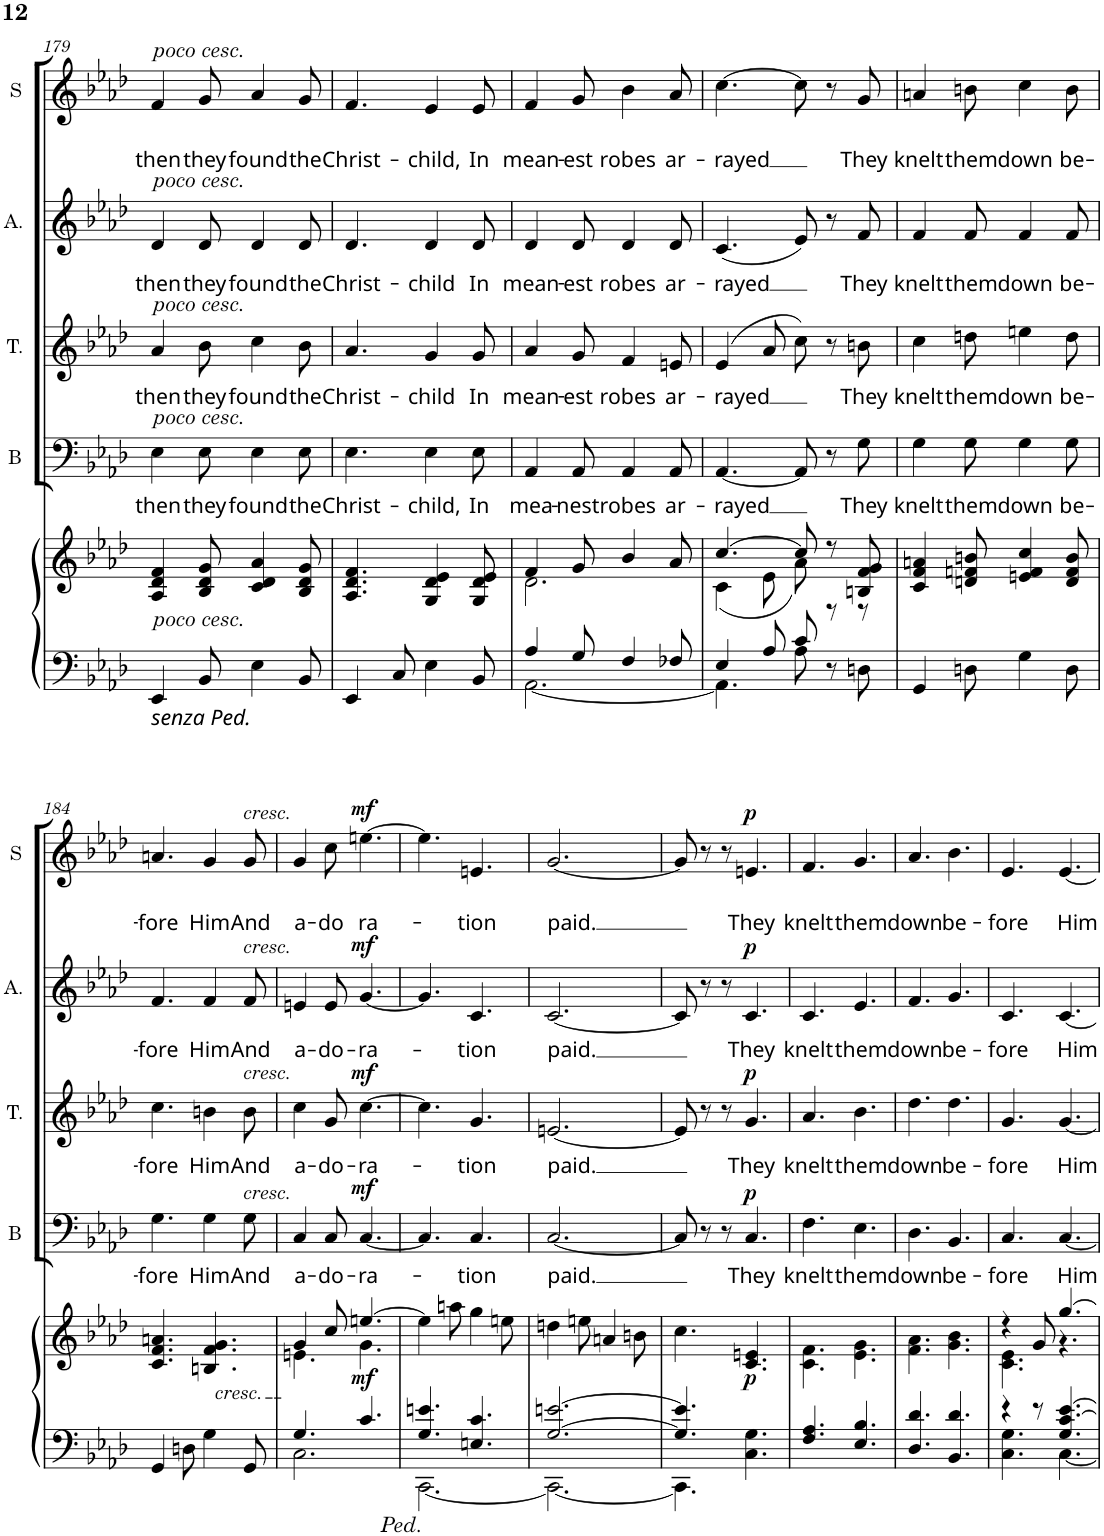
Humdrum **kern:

**kern	**kern	**dynam	**kern	**text	**dynam	**kern	**text	**dynam	**kern	**text	**dynam	**kern	**text	**text	**dynam
*part5	*part5	*part5	*part4	*part4	*part4	*part3	*part3	*part3	*part2	*part2	*part2	*part1	*part1	*part1	*part1
*staff6	*staff5	*staff5/6	*staff4	*staff4	*staff4	*staff3	*staff3	*staff3	*staff2	*staff2	*staff2	*staff1	*staff1	*staff1	*staff1
*I"Orgel	*	*	*I"Bas	*	*	*I"Tenor	*	*	*I"Alt	*	*	*I"Sopraan	*	*	*
*	*	*	*I'B	*	*	*I'T.	*	*	*I'A.	*	*	*I'S	*	*	*
!!LO:PB:g=z
*clefF4	*clefG2	*	*clefF4	*	*	*clefG2	*	*	*clefG2	*	*	*clefG2	*	*	*
*	*	*	*	*	*	*Trd7c12	*	*	*	*	*	*	*	*	*
*k[b-e-a-d-]	*k[b-e-a-d-]	*	*k[b-e-a-d-]	*	*	*k[b-e-a-d-]	*	*	*k[b-e-a-d-]	*	*	*k[b-e-a-d-]	*	*	*
*f:	*f:	*	*f:	*	*	*f:	*	*	*f:	*	*	*f:	*	*	*
*M6/8	*M6/8	*	*M6/8	*	*	*M6/8	*	*	*M6/8	*	*	*M6/8	*	*	*
=179	=179	=179	=179	=179	=179	=179	=179	=179	=179	=179	=179	=179	=179	=179	=179
!	!	!	!	!	!	!	!	!	!	!	!	!LO:TX:a:i:t=poco cesc.	!	!	!
!	!	!	!	!	!	!	!	!	!LO:TX:a:i:t=poco cesc.	!	!	!	!	!	!
!	!	!	!	!	!	!LO:TX:a:i:t=poco cesc.	!	!	!	!	!	!	!	!	!
!	!	!	!LO:TX:a:i:t=poco cesc.	!	!	!	!	!	!	!	!	!	!	!	!
!LO:TX:b:i:t=senza Ped.	!	!	!	!	!	!	!	!	!	!	!	!	!	!	!
!LO:TX:a:i:t=poco cesc.	!	!	!	!	!	!	!	!	!	!	!	!	!	!	!
!	!	!	!	!LO:LY:b	!	!	!LO:LY:b	!	!	!LO:LY:b	!	!	!	!LO:LY:b	!
4EE-/	4A-/ 4d-/ 4f/	.	4E-\	then	.	4a-/	then	.	4d-/	then	.	4f/	.	then	.
!	!	!	!	!LO:LY:b	!	!	!LO:LY:b	!	!	!LO:LY:b	!	!	!	!LO:LY:b	!
8BB-/	8B-/ 8d-/ 8g/	.	8E-\	they	.	8b-\	they	.	8d-/	they	.	8g/	.	they	.
!	!	!	!	!LO:LY:b	!	!	!LO:LY:b	!	!	!LO:LY:b	!	!	!	!LO:LY:b	!
4E-\	4c/ 4d-/ 4a-/	.	4E-\	found	.	4cc\	found	.	4d-/	found	.	4a-/	.	found	.
!	!	!	!	!LO:LY:b	!	!	!LO:LY:b	!	!	!LO:LY:b	!	!	!	!LO:LY:b	!
8BB-/	8B-/ 8d-/ 8g/	.	8E-\	the	.	8b-\	the	.	8d-/	the	.	8g/	.	the	.
=180	=180	=180	=180	=180	=180	=180	=180	=180	=180	=180	=180	=180	=180	=180	=180
!	!	!	!	!LO:LY:b	!	!	!LO:LY:b	!	!	!LO:LY:b	!	!	!	!LO:LY:b	!
4EE-/	4.A-/ 4.d-/ 4.f/	.	4.E-\	Christ-	.	4.a-/	Christ-	.	4.d-/	Christ-	.	4.f/	.	Christ-	.
8C/	.	.	.	.	.	.	.	.	.	.	.	.	.	.	.
!	!	!	!	!LO:LY:b	!	!	!LO:LY:b	!	!	!LO:LY:b	!	!	!	!LO:LY:b	!
4E-\	4G/ 4d-/ 4e-/	.	4E-\	-child,	.	4g/	-child	.	4d-/	-child	.	4e-/	.	-child,	.
!	!	!	!	!LO:LY:b	!	!	!LO:LY:b	!	!	!LO:LY:b	!	!	!	!LO:LY:b	!
8BB-/	8G/ 8d-/ 8e-/	.	8E-\	In	.	8g/	In	.	8d-/	In	.	8e-/	.	In	.
=181	=181	=181	=181	=181	=181	=181	=181	=181	=181	=181	=181	=181	=181	=181	=181
*^	*^	*	*	*	*	*	*	*	*	*	*	*	*	*	*
!	!	!	!	!	!	!LO:LY:b	!	!	!LO:LY:b	!	!	!LO:LY:b	!	!	!	!LO:LY:b	!
4A-/	[2.AA-\	4f/	2.d-\	.	4AA-/	mea-	.	4a-/	mean-	.	4d-/	mean-	.	4f/	.	mean-	.
!	!	!	!	!	!	!LO:LY:b	!	!	!LO:LY:b	!	!	!LO:LY:b	!	!	!	!LO:LY:b	!
8G/	.	8g/	.	.	8AA-/	-nest	.	8g/	-est	.	8d-/	-est	.	8g/	.	-est	.
!	!	!	!	!	!	!LO:LY:b	!	!	!LO:LY:b	!	!	!LO:LY:b	!	!	!	!LO:LY:b	!
4F/	.	4b-/	.	.	4AA-/	robes	.	4f/	robes	.	4d-/	robes	.	4b-\	.	robes	.
!	!	!	!	!	!	!LO:LY:b	!	!	!LO:LY:b	!	!	!LO:LY:b	!	!	!	!LO:LY:b	!
8F-X/	.	8a-/	.	.	8AA-/	ar-	.	8en/	ar-	.	8d-/	ar-	.	8a-/	.	ar-	.
=182	=182	=182	=182	=182	=182	=182	=182	=182	=182	=182	=182	=182	=182	=182	=182	=182	=182
!	!	!	!	!	!	!LO:LY:b	!	!	!LO:LY:b	!	!	!LO:LY:b	!	!	!	!LO:LY:b	!
4E-/	4.AA-\]	[4.cc/	(<4c\	.	[4.AA-/	-rayed	.	(>4e-/	-rayed	.	(<4.c/	-rayed	.	[4.cc\	.	-rayed	.
8A-/	.	.	8e-\	.	.	.	.	8a-/	.	.	.	.	.	.	.	.	.
8c/	8A-\	8cc/]	8a-\)	.	8AA-/]	.	.	8cc\)	.	.	8e-/)	.	.	8cc\]	.	.	.
8r	8ryy	8r	8r	.	8r	.	.	8r	.	.	8r	.	.	8r	.	.	.
!	!	!	!	!	!	!LO:LY:b	!	!	!LO:LY:b	!	!	!LO:LY:b	!	!	!	!LO:LY:b	!
8ryy	8Dn\	8Bn/ 8f/ 8g/	8r	.	8G\	They	.	8bn\	They	.	8f/	They	.	8g/	.	They	.
=183	=183	=183	=183	=183	=183	=183	=183	=183	=183	=183	=183	=183	=183	=183	=183	=183	=183
!	!	!	!	!	!	!LO:LY:b	!	!	!LO:LY:b	!	!	!LO:LY:b	!	!	!	!LO:LY:b	!
*v	*v	*	*	*	*	*	*	*	*	*	*	*	*	*	*	*	*
*	*v	*v	*	*	*	*	*	*	*	*	*	*	*	*	*	*
4GG/	4c/ 4f/ 4an/	.	4G\	knelt	.	4cc\	knelt	.	4f/	knelt	.	4an/	.	knelt	.
!	!	!	!	!LO:LY:b	!	!	!LO:LY:b	!	!	!LO:LY:b	!	!	!	!LO:LY:b	!
8Dn\	8dn/ 8fn/ 8bn/	.	8G\	them	.	8ddn\	them	.	8f/	them	.	8bn\	.	them	.
!	!	!	!	!LO:LY:b	!	!	!LO:LY:b	!	!	!LO:LY:b	!	!	!	!LO:LY:b	!
4G\	4en/ 4f/ 4cc/	.	4G\	down	.	4een\	down	.	4f/	down	.	4cc\	.	down	.
!	!	!	!	!LO:LY:b	!	!	!LO:LY:b	!	!	!LO:LY:b	!	!	!	!LO:LY:b	!
8D\	8d/ 8f/ 8b/	.	8G\	be-	.	8dd\	be-	.	8f/	be-	.	8b\	.	be-	.
!!LO:LB:g=z
=184	=184	=184	=184	=184	=184	=184	=184	=184	=184	=184	=184	=184	=184	=184	=184
!	!	!	!	!LO:LY:b	!	!	!LO:LY:b	!	!	!LO:LY:b	!	!	!	!LO:LY:b	!
4GG/	4.c/ 4.f/ 4.an/	.	4.G\	-fore	.	4.cc\	-fore	.	4.f/	-fore	.	4.an/	.	-fore	.
8Dn\	.	.	.	.	.	.	.	.	.	.	.	.	.	.	.
!	!LO:TX:b:i:t=cresc.	!	!	!	!	!	!	!	!	!	!	!	!	!	!
!	!	!	!	!LO:LY:b	!	!	!LO:LY:b	!	!	!LO:LY:b	!	!	!	!LO:LY:b	!
4G\	4.Bn/ 4.f/ 4.g/	.	4G\	Him	.	4bn\	Him	.	4f/	Him	.	4g/	.	Him	.
!	!	!	!	!	!	!	!	!	!	!	!	!LO:TX:a:i:t=cresc.	!	!	!
!	!	!	!	!	!	!	!	!	!LO:TX:a:i:t=cresc.	!	!	!	!	!	!
!	!	!	!	!	!	!LO:TX:a:i:t=cresc.	!	!	!	!	!	!	!	!	!
!	!	!	!LO:TX:a:i:t=cresc.	!	!	!	!	!	!	!	!	!	!	!	!
!	!	!	!	!LO:LY:b	!	!	!LO:LY:b	!	!	!LO:LY:b	!	!	!	!LO:LY:b	!
8GG/	.	.	8G\	And	.	8b\	And	.	8f/	And	.	8g/	.	And	.
=185	=185	=185	=185	=185	=185	=185	=185	=185	=185	=185	=185	=185	=185	=185	=185
*^	*^	*	*	*	*	*	*	*	*	*	*	*	*	*	*
!	!	!	!	!	!	!LO:LY:b	!	!	!LO:LY:b	!	!	!LO:LY:b	!	!	!	!LO:LY:b	!
4.G/	2.C\	4g/	4.en\	.	4C/	a-	.	4cc\	a-	.	4en/	a-	.	4g/	.	a-	.
!	!	!	!	!	!	!LO:LY:b	!	!	!LO:LY:b	!	!	!LO:LY:b	!	!	!	!LO:LY:b	!
.	.	8cc/	.	.	8C/	-do-	.	8g/	-do-	.	8e/	-do-	.	8cc\	.	-do	.
!	!	!	!	!LO:DY:a=2	!	!LO:LY:b	!LO:DY:a	!	!LO:LY:b	!LO:DY:a	!	!LO:LY:b	!LO:DY:a	!	!	!LO:LY:b	!LO:DY:a
4.c/	.	[4.een/	4.g\	mf	[4.C/	-ra-	mf	[4.cc\	-ra-	mf	[4.g/	-ra-	mf	[4.een\	.	-ra-	mf
=186	=186	=186	=186	=186	=186	=186	=186	=186	=186	=186	=186	=186	=186	=186	=186	=186	=186
!LO:TX:b:i:t=Ped.	!	!	!	!	!	!	!	!	!	!	!	!	!	!	!	!	!
*	*	*v	*v	*	*	*	*	*	*	*	*	*	*	*	*	*	*
4.G/ 4.en/	[2.CC\	4ee\]	.	4.C/]	.	.	4.cc\]	.	.	4.g/]	.	.	4.ee\]	.	.	.
.	.	8aan\	.	.	.	.	.	.	.	.	.	.	.	.	.	.
!	!	!	!	!	!LO:LY:b	!	!	!LO:LY:b	!	!	!LO:LY:b	!	!	!	!LO:LY:b	!
4.En/ 4.c/	.	4gg\	.	4.C/	-tion	.	4.g/	-tion	.	4.c/	-tion	.	4.en/	.	-tion	.
.	.	8een\	.	.	.	.	.	.	.	.	.	.	.	.	.	.
=187	=187	=187	=187	=187	=187	=187	=187	=187	=187	=187	=187	=187	=187	=187	=187	=187
!	!	!	!	!	!LO:LY:b	!	!	!LO:LY:b	!	!	!LO:LY:b	!	!	!	!LO:LY:b	!
[2.G/ [2.en/	2.CC\_	4ddn\	.	[2.C/	paid.	.	[2.en/	paid.	.	[2.c/	paid.	.	[2.g/	.	paid.	.
.	.	8een\	.	.	.	.	.	.	.	.	.	.	.	.	.	.
.	.	4an/	.	.	.	.	.	.	.	.	.	.	.	.	.	.
.	.	8bn\	.	.	.	.	.	.	.	.	.	.	.	.	.	.
=188	=188	=188	=188	=188	=188	=188	=188	=188	=188	=188	=188	=188	=188	=188	=188	=188
*	*	*^	*	*	*	*	*	*	*	*	*	*	*	*	*	*
4.G/] 4.e/]	4.CC\]	4.cc\	4.ryy	.	8C/]	.	.	8e/]	.	.	8c/]	.	.	8g/]	.	.	.
.	.	.	.	.	8r	.	.	8r	.	.	8r	.	.	8r	.	.	.
.	.	.	.	.	8r	.	.	8r	.	.	8r	.	.	8r	.	.	.
!	!	!	!	!LO:DY:b	!	!LO:LY:b	!LO:DY:a	!	!LO:LY:b	!LO:DY:a	!	!LO:LY:b	!LO:DY:a	!	!	!LO:LY:b	!LO:DY:a
4ryy	4.C\ 4.G\	4ryy	4.c/ 4.en/	p	4.C/	They	p	4.g/	They	p	4.c/	They	p	4.en/	.	They	p
8ryy	.	8ryy	.	.	.	.	.	.	.	.	.	.	.	.	.	.	.
*v	*v	*	*	*	*	*	*	*	*	*	*	*	*	*	*	*	*
=189	=189	=189	=189	=189	=189	=189	=189	=189	=189	=189	=189	=189	=189	=189	=189	=189
!	!	!	!	!	!LO:LY:b	!	!	!LO:LY:b	!	!	!LO:LY:b	!	!	!	!LO:LY:b	!
4.F/ 4.A-/	4.ryy	4.c\ 4.f\	.	4.F\	knelt	.	4.a-/	knelt	.	4.c/	knelt	.	4.f/	.	knelt	.
!	!	!	!	!	!LO:LY:b	!	!	!LO:LY:b	!	!	!LO:LY:b	!	!	!	!LO:LY:b	!
4.E-/ 4.B-/	4.ryy	4.e-\ 4.g\	.	4.E-\	them	.	4.b-\	them	.	4.e-/	them	.	4.g/	.	them	.
=190	=190	=190	=190	=190	=190	=190	=190	=190	=190	=190	=190	=190	=190	=190	=190	=190
!	!	!	!	!	!LO:LY:b	!	!	!LO:LY:b	!	!	!LO:LY:b	!	!	!	!LO:LY:b	!
4.D-/ 4.d-/	2.ryy	4.f\ 4.a-\	.	4.D-\	down	.	4.dd-\	down	.	4.f/	down	.	4.a-/	.	down	.
!	!	!	!	!	!LO:LY:b	!	!	!LO:LY:b	!	!	!LO:LY:b	!	!	!	!LO:LY:b	!
4.BB-/ 4.d-/	.	4.g\ 4.b-\	.	4.BB-/	be-	.	4.dd-\	be-	.	4.g/	be-	.	4.b-\	.	be-	.
=191	=191	=191	=191	=191	=191	=191	=191	=191	=191	=191	=191	=191	=191	=191	=191	=191
*^	*	*	*	*	*	*	*	*	*	*	*	*	*	*	*	*
!	!	!	!	!	!	!LO:LY:b	!	!	!LO:LY:b	!	!	!LO:LY:b	!	!	!	!LO:LY:b	!
4r	4.C\ 4.G\	4r	4.c\ 4.e-\	.	4.C/	-fore	.	4.g/	-fore	.	4.c/	-fore	.	4.e-/	.	-fore	.
8r	.	8g/	.	.	.	.	.	.	.	.	.	.	.	.	.	.	.
!	!	!	!	!	!	!LO:LY:b	!	!	!LO:LY:b	!	!	!LO:LY:b	!	!	!	!LO:LY:b	!
4.G/ [4.c/ [4.e-/	[4.C\	[4.gg/	4.r	.	[4.C/	Him	.	[4.g/	Him	.	[4.c/	Him	.	[4.e-/	.	Him	.
*v	*v	*	*	*	*	*	*	*	*	*	*	*	*	*	*	*	*
*	*v	*v	*	*	*	*	*	*	*	*	*	*	*	*	*	*
=	=	=	=	=	=	=	=	=	=	=	=	=	=	=	=
*-	*-	*-	*-	*-	*-	*-	*-	*-	*-	*-	*-	*-	*-	*-	*-
